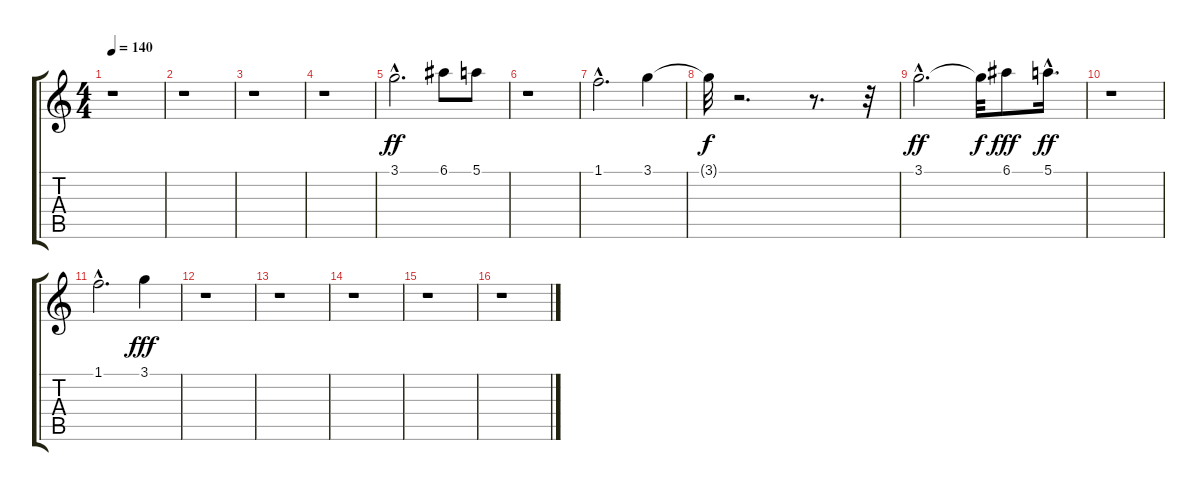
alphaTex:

\track "" {instrument overdrivenguitar}
\staff {score tabs}
\tuning (E4 B3 G3 D3 A2 E2) {hide}
\ts (4 4)
\tempo 140
\clef g2
\ks c
r.1{dy fff} |
r.1 |
r.1 |
r.1 |
3.1{hac}.2{d dy ff volume 12 balance 8 instrument choiraahs} 6.1.8 5.1.8 |
r.1 |
1.1{hac}.2{d} 3.1.4 |
3.1{t}.32{dy f} r.2{d} r.8{d} r.32 |
3.1{hac}.2{d dy ff} 3.1{t}.32{dy f} 6.1.8{dy fff} 5.1{hac}.16{d dy ff} |
r.1 |
1.1{hac}.2{d} 3.1.4{dy fff} |
r.1 |
r.1 |
r.1 |
r.1 |
r.1
